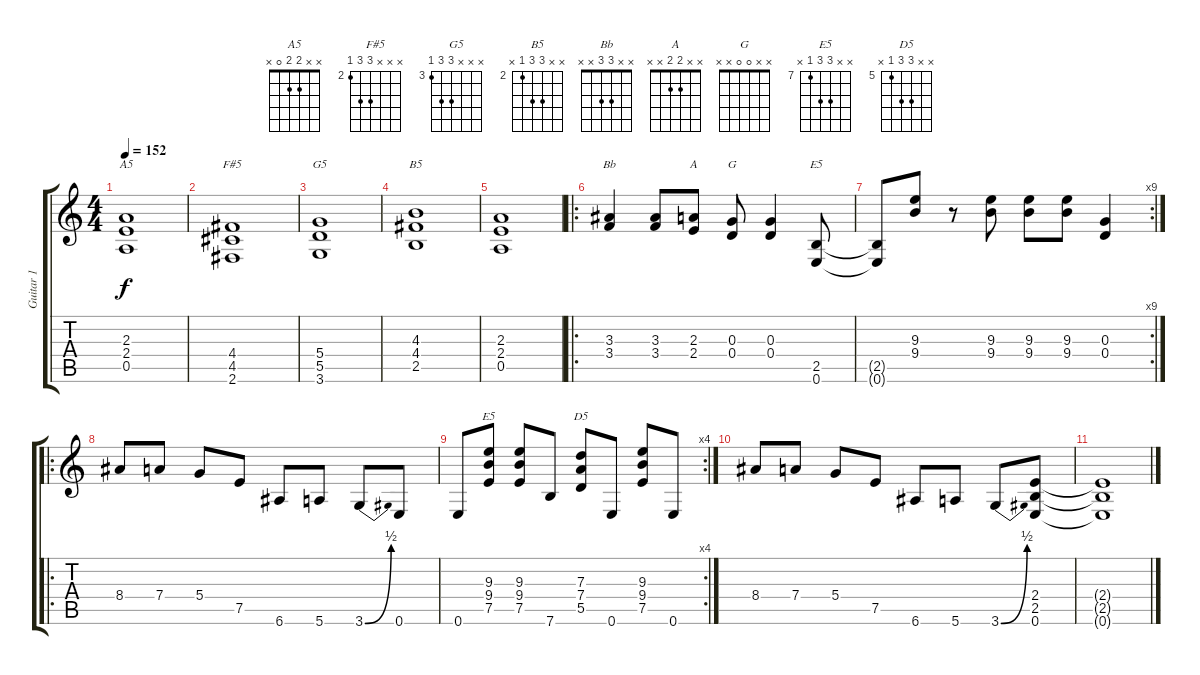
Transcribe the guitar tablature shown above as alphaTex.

\track ("Guitar 1" "Guitar 1") {instrument distortionguitar}
\staff {score tabs}
\tuning (E4 B3 G3 D3 A2 E2) {hide}
\chord ("A5" x x 2 2 0 x)
\chord ("F#5" x x x 4 4 2) {firstfret 2}
\chord ("G5" x x x 5 5 3) {firstfret 3}
\chord ("B5" x x 4 4 2 x) {firstfret 2}
\chord ("Bb" x x 3 3 x x)
\chord ("A" x x 2 2 x x)
\chord ("G" x x 0 0 x x)
\chord ("E5" x x x x 2 0)
\chord ("E5" x x 9 9 7 x) {firstfret 7}
\chord ("D5" x x 7 7 5 x) {firstfret 5}
\ts (4 4)
\tempo 152
\clef g2
\ks c
(2.3 2.4 0.5).1{ch "A5" dy f} |
(4.4 4.5 2.6).1{ch "F#5"} |
(5.4 5.5 3.6).1{ch "G5"} |
(4.3 4.4 2.5).1{ch "B5"} |
(2.3 2.4 0.5).1 |
\ro
(3.3 3.4).4{ch "Bb"} (3.3 3.4).8 (2.3 2.4).8{ch "A"} (0.3 0.4).8{ch "G"} (0.3 0.4).4 (2.5 0.6).8{ch "E5"} |
\rc 9
(2.5{t} 0.6{t}).8 (9.3 9.4).8 r.8 (9.3 9.4).8 (9.3 9.4).8 (9.3 9.4).8 (0.3 0.4).4 |
\ro
8.4.8 7.4.8 5.4.8 7.5.8 6.6.8 5.6.8 3.6{be (bend 0 0 60 2)}.8 0.6.8 |
\rc 4
0.6.8 (9.3 9.4 7.5).8{ch "E5"} (9.3 9.4 7.5).8 7.6.8 (7.3 7.4 5.5).8{ch "D5"} 0.6.8 (9.3 9.4 7.5).8 0.6.8 |
8.4.8 7.4.8 5.4.8 7.5.8 6.6.8 5.6.8 3.6{be (bend 0 0 60 2)}.8 (2.4 2.5 0.6).8 |
(2.4{t} 2.5{t} 0.6{t}).1
